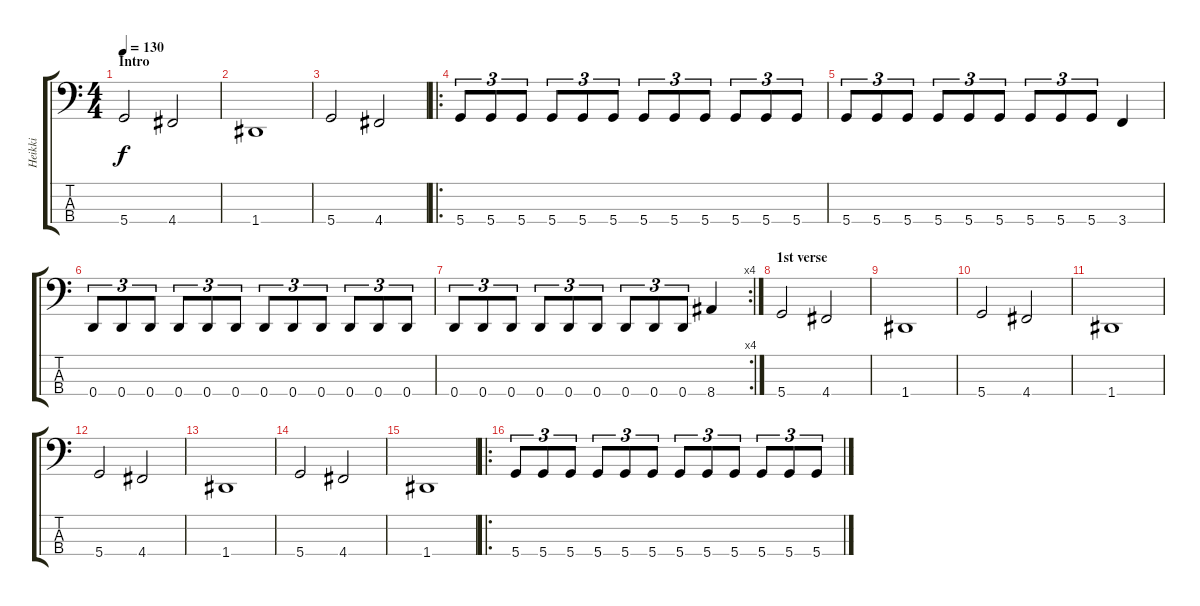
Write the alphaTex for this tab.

\track ("Heikki" "Heikki") {instrument electricbassfinger}
\staff {score tabs}
\tuning (G2 D2 A1 D1) {hide}
\ts (4 4)
\section ("" "Intro")
\tempo 130
\clef f4
\ks c
5.4.2{dy f instrument electricbassfinger} 4.4.2 |
1.4.1 |
5.4.2 4.4.2 |
\ro
5.4.8{tu (3 2)} 5.4.8{tu (3 2)} 5.4.8{tu (3 2)} 5.4.8{tu (3 2)} 5.4.8{tu (3 2)} 5.4.8{tu (3 2)} 5.4.8{tu (3 2)} 5.4.8{tu (3 2)} 5.4.8{tu (3 2)} 5.4.8{tu (3 2)} 5.4.8{tu (3 2)} 5.4.8{tu (3 2)} |
5.4.8{tu (3 2)} 5.4.8{tu (3 2)} 5.4.8{tu (3 2)} 5.4.8{tu (3 2)} 5.4.8{tu (3 2)} 5.4.8{tu (3 2)} 5.4.8{tu (3 2)} 5.4.8{tu (3 2)} 5.4.8{tu (3 2)} 3.4.4 |
0.4.8{tu (3 2)} 0.4.8{tu (3 2)} 0.4.8{tu (3 2)} 0.4.8{tu (3 2)} 0.4.8{tu (3 2)} 0.4.8{tu (3 2)} 0.4.8{tu (3 2)} 0.4.8{tu (3 2)} 0.4.8{tu (3 2)} 0.4.8{tu (3 2)} 0.4.8{tu (3 2)} 0.4.8{tu (3 2)} |
\rc 4
0.4.8{tu (3 2)} 0.4.8{tu (3 2)} 0.4.8{tu (3 2)} 0.4.8{tu (3 2)} 0.4.8{tu (3 2)} 0.4.8{tu (3 2)} 0.4.8{tu (3 2)} 0.4.8{tu (3 2)} 0.4.8{tu (3 2)} 8.4.4 |
\section ("" "1st verse")
5.4.2 4.4.2 |
1.4.1 |
5.4.2 4.4.2 |
1.4.1 |
5.4.2 4.4.2 |
1.4.1 |
5.4.2 4.4.2 |
1.4.1 |
\ro
5.4.8{tu (3 2)} 5.4.8{tu (3 2)} 5.4.8{tu (3 2)} 5.4.8{tu (3 2)} 5.4.8{tu (3 2)} 5.4.8{tu (3 2)} 5.4.8{tu (3 2)} 5.4.8{tu (3 2)} 5.4.8{tu (3 2)} 5.4.8{tu (3 2)} 5.4.8{tu (3 2)} 5.4.8{tu (3 2)}
